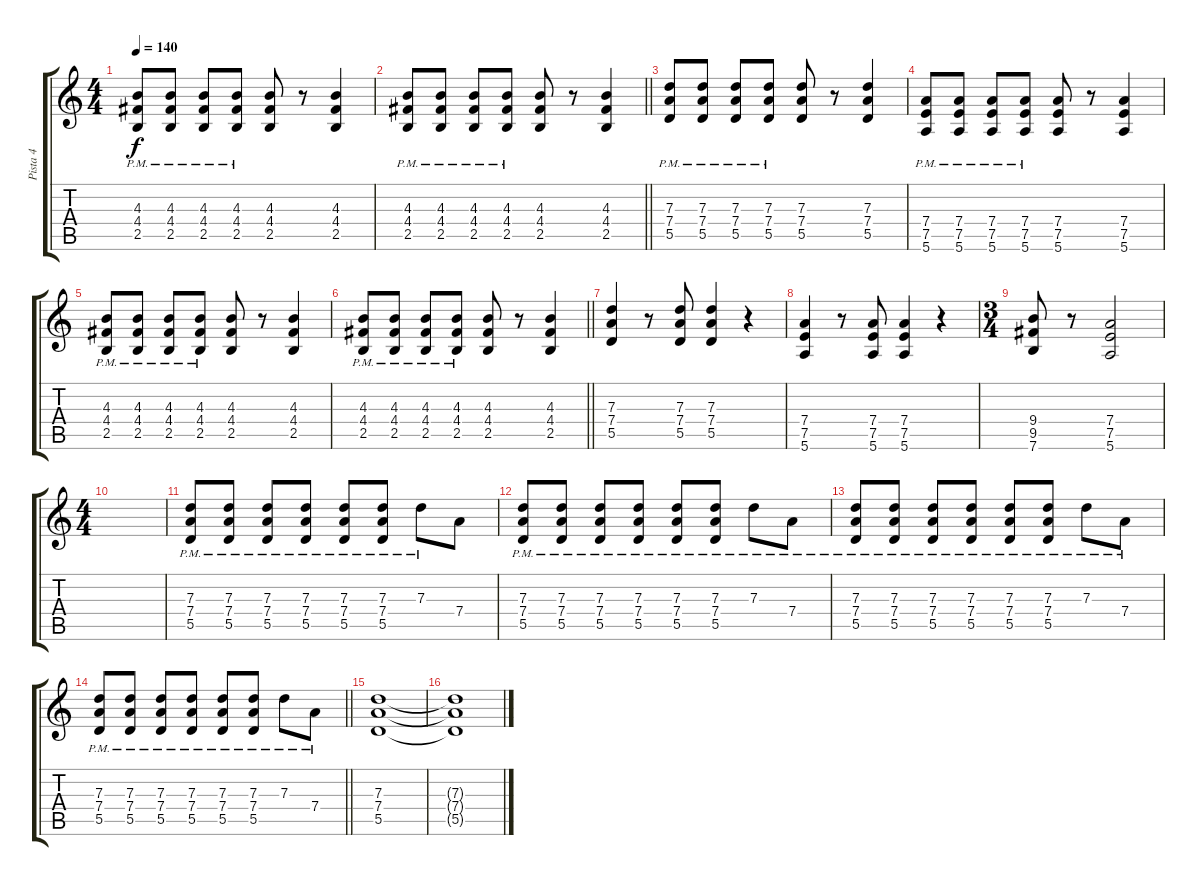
\track ("Pista 4" "Pista 4") {instrument overdrivenguitar}
\staff {score tabs}
\tuning (E4 B3 G3 D3 A2 E2) {hide}
\ts (4 4)
\tempo 140
\clef g2
\ks c
(4.3{pm} 4.4{pm} 2.5{pm}).8{dy f} (4.3{pm} 4.4{pm} 2.5{pm}).8 (4.3{pm} 4.4{pm} 2.5{pm}).8 (4.3{pm} 4.4{pm} 2.5{pm}).8 (4.3 4.4 2.5).8 r.8 (4.3 4.4 2.5).4 |
\barLineRight lightlight
(4.3{pm} 4.4{pm} 2.5{pm}).8 (4.3{pm} 4.4{pm} 2.5{pm}).8 (4.3{pm} 4.4{pm} 2.5{pm}).8 (4.3{pm} 4.4{pm} 2.5{pm}).8 (4.3 4.4 2.5).8 r.8 (4.3 4.4 2.5).4 |
(7.3{pm} 7.4{pm} 5.5{pm}).8 (7.3{pm} 7.4{pm} 5.5{pm}).8 (7.3{pm} 7.4{pm} 5.5{pm}).8 (7.3{pm} 7.4{pm} 5.5{pm}).8 (7.3 7.4 5.5).8 r.8 (7.3 7.4 5.5).4 |
(7.4{pm} 7.5{pm} 5.6).8 (7.4{pm} 7.5{pm} 5.6).8 (7.4{pm} 7.5{pm} 5.6).8 (7.4{pm} 7.5{pm} 5.6).8 (7.4 7.5 5.6).8 r.8 (7.4 7.5 5.6).4 |
(4.3{pm} 4.4{pm} 2.5{pm}).8 (4.3{pm} 4.4{pm} 2.5{pm}).8 (4.3{pm} 4.4{pm} 2.5{pm}).8 (4.3{pm} 4.4{pm} 2.5{pm}).8 (4.3 4.4 2.5).8 r.8 (4.3 4.4 2.5).4 |
\barLineRight lightlight
(4.3{pm} 4.4{pm} 2.5{pm}).8 (4.3{pm} 4.4{pm} 2.5{pm}).8 (4.3{pm} 4.4{pm} 2.5{pm}).8 (4.3{pm} 4.4{pm} 2.5{pm}).8 (4.3 4.4 2.5).8 r.8 (4.3 4.4 2.5).4 |
(7.3 7.4 5.5).4 r.8 (7.3 7.4 5.5).8 (7.3 7.4 5.5).4 r.4 |
(7.4 7.5 5.6).4 r.8 (7.4 7.5 5.6).8 (7.4 7.5 5.6).4 r.4 |
\ts (3 4)
(9.4 9.5 7.6).8 r.8 (7.4 7.5 5.6).2 |
\ts (4 4)
|
(7.3{pm} 7.4{pm} 5.5{pm}).8 (7.3{pm} 7.4{pm} 5.5{pm}).8 (7.3{pm} 7.4{pm} 5.5{pm}).8 (7.3{pm} 7.4{pm} 5.5{pm}).8 (7.3{pm} 7.4{pm} 5.5{pm}).8 (7.3{pm} 7.4{pm} 5.5{pm}).8 7.3{pm}.8 7.4.8 |
(7.3{pm} 7.4{pm} 5.5{pm}).8 (7.3{pm} 7.4{pm} 5.5{pm}).8 (7.3{pm} 7.4{pm} 5.5{pm}).8 (7.3{pm} 7.4{pm} 5.5{pm}).8 (7.3{pm} 7.4{pm} 5.5{pm}).8 (7.3{pm} 7.4{pm} 5.5{pm}).8 7.3{pm}.8 7.4{pm}.8 |
(7.3{pm} 7.4{pm} 5.5{pm}).8 (7.3{pm} 7.4{pm} 5.5{pm}).8 (7.3{pm} 7.4{pm} 5.5{pm}).8 (7.3{pm} 7.4{pm} 5.5{pm}).8 (7.3{pm} 7.4{pm} 5.5{pm}).8 (7.3{pm} 7.4{pm} 5.5{pm}).8 7.3{pm}.8 7.4{pm}.8 |
\barLineRight lightlight
(7.3{pm} 7.4{pm} 5.5{pm}).8 (7.3{pm} 7.4{pm} 5.5{pm}).8 (7.3{pm} 7.4{pm} 5.5{pm}).8 (7.3{pm} 7.4{pm} 5.5{pm}).8 (7.3{pm} 7.4{pm} 5.5{pm}).8 (7.3{pm} 7.4{pm} 5.5{pm}).8 7.3{pm}.8 7.4{pm}.8 |
(7.3 7.4 5.5).1 |
(7.3{t} 7.4{t} 5.5{t}).1
